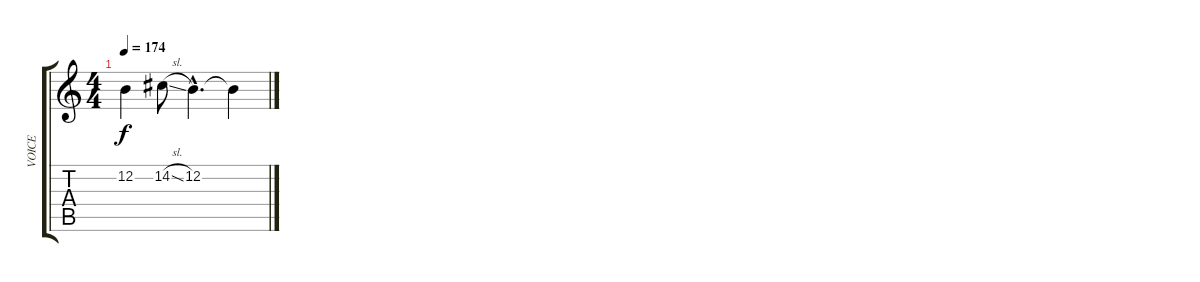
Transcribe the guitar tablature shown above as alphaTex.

\track ("VOICE" "VOICE") {instrument lead1square}
\staff {score tabs}
\tuning (E4 B3 G3 D3 A2 E2) {hide}
\ts (4 4)
\tempo 174
\clef g2
\ks c
12.2.4{dy f} 14.2{sl}.8 12.2{hac}.4{d} 12.2{t}.4
